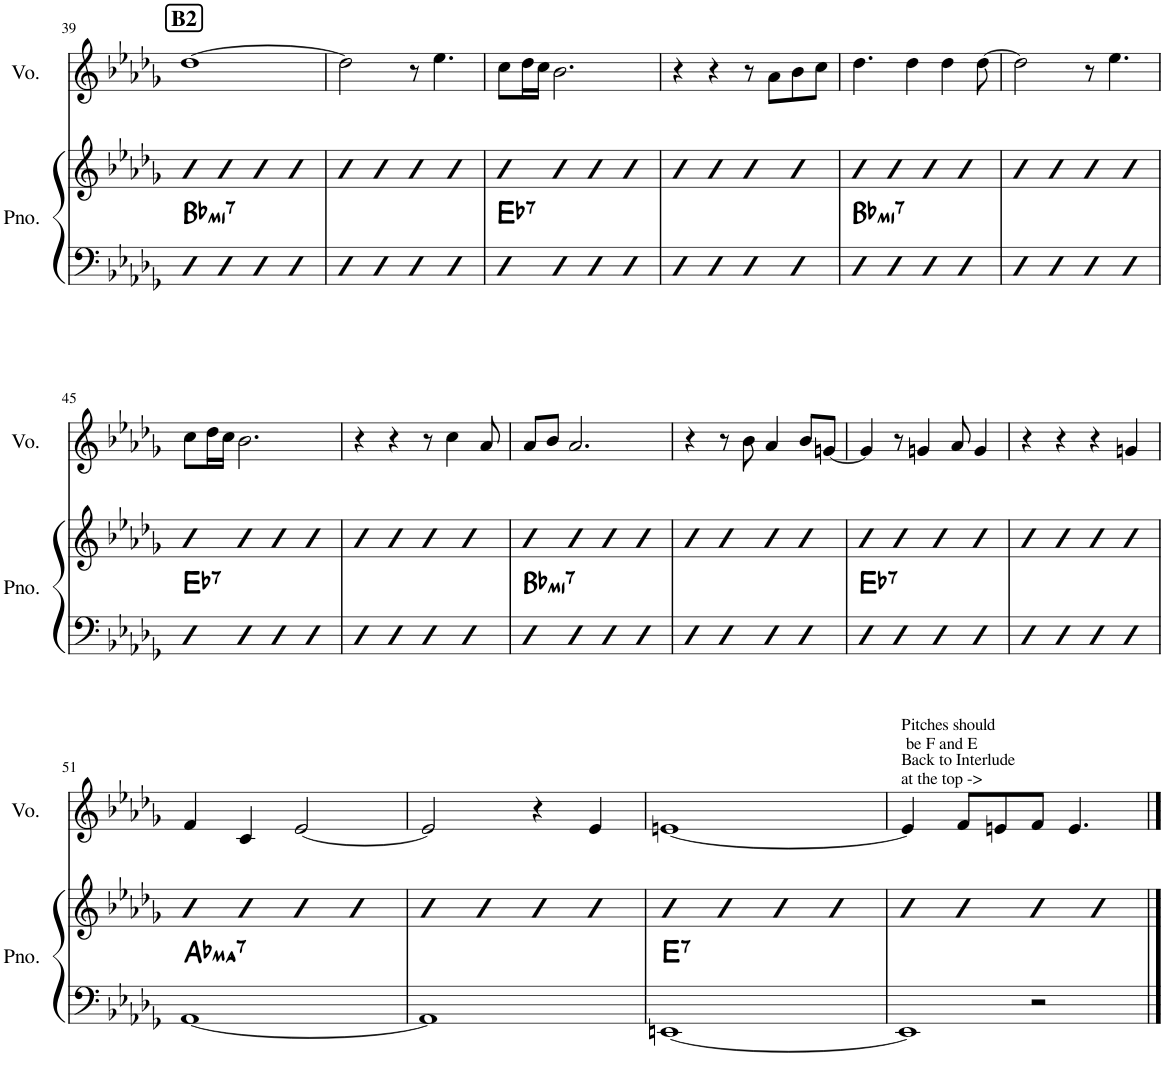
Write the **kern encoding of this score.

**kern	**kern	**harte	**kern
*part2	*part2	*part2	*part1
*staff3	*staff2	*	*staff1
*I"Piano	*	*	*I"Voice
*I'Pno.	*	*	*I'Vo.
!!LO:PB:g=z
*clefF4	*clefG2	*	*clefG2
*k[b-e-a-d-g-]	*k[b-e-a-d-g-]	*	*k[b-e-a-d-g-]
*M7/4	*M7/4	*	*M7/4
=39	=39	=39	=39
!	!	!LO:H:kt=m7	!LO:TX:a:B:t=B2
4D-	4b-	Bb:min7	[1dd-
4D-	4b-	.	.
4D-	4b-	.	.
4D-	4b-	.	.
=40	=40	=40	=40
4D-	4b-	.	2dd-\]
4D-	4b-	.	.
4D-	4b-	.	8r
.	.	.	4.ee-\
4D-	4b-	.	.
=41	=41	=41	=41
!	!	!LO:H:kt=7	!
4D-	4b-	Eb:7	8cc\L
.	.	.	16dd-\L
.	.	.	16cc\JJ
4D-	4b-	.	2.b-\
4D-	4b-	.	.
4D-	4b-	.	.
=42	=42	=42	=42
4D-	4b-	.	4r
4D-	4b-	.	4r
4D-	4b-	.	8r
.	.	.	8a-\L
4D-	4b-	.	8b-\
.	.	.	8cc\J
=43	=43	=43	=43
!	!	!LO:H:kt=m7	!
4D-	4b-	Bb:min7	4.dd-\
4D-	4b-	.	.
.	.	.	4dd-\
4D-	4b-	.	.
.	.	.	4dd-\
4D-	4b-	.	.
.	.	.	[8dd-\
=44	=44	=44	=44
4D-	4b-	.	2dd-\]
4D-	4b-	.	.
4D-	4b-	.	8r
.	.	.	4.ee-\
4D-	4b-	.	.
!!LO:LB:g=z
=45	=45	=45	=45
!	!	!LO:H:kt=7	!
4D-	4b-	Eb:7	8cc\L
.	.	.	16dd-\L
.	.	.	16cc\JJ
4D-	4b-	.	2.b-\
4D-	4b-	.	.
4D-	4b-	.	.
=46	=46	=46	=46
4D-	4b-	.	4r
4D-	4b-	.	4r
4D-	4b-	.	8r
.	.	.	4cc\
4D-	4b-	.	.
.	.	.	8a-/
=47	=47	=47	=47
!	!	!LO:H:kt=m7	!
4D-	4b-	Bb:min7	8a-/L
.	.	.	8b-/J
4D-	4b-	.	2.a-/
4D-	4b-	.	.
4D-	4b-	.	.
=48	=48	=48	=48
4D-	4b-	.	4r
4D-	4b-	.	8r
.	.	.	8b-\
4D-	4b-	.	4a-/
4D-	4b-	.	8b-/L
.	.	.	[8gn/J
=49	=49	=49	=49
!	!	!LO:H:kt=7	!
4D-	4b-	Eb:7	4g/]
4D-	4b-	.	8r
.	.	.	4gn/
4D-	4b-	.	.
.	.	.	8a-/
4D-	4b-	.	4g/
=50	=50	=50	=50
4D-	4b-	.	4r
4D-	4b-	.	4r
4D-	4b-	.	4r
4D-	4b-	.	4gn/
!!LO:LB:g=z
=51	=51	=51	=51
!	!	!LO:H:kt=Maj7	!
[1AA-	4b-	Ab:maj7	4f/
.	4b-	.	4c/
.	4b-	.	[2e-/
.	4b-	.	.
=52	=52	=52	=52
1AA-]	4b-	.	2e-/]
.	4b-	.	.
.	4b-	.	4r
.	4b-	.	4e-/
=53	=53	=53	=53
!	!	!LO:H:kt=7	!
[1EEn	4b-	E:7	[1en
.	4b-	.	.
.	4b-	.	.
.	4b-	.	.
=54	=54	=54	=54
!	!	!	!LO:TX:a:t=Back to Interlude
!	!	!	!LO:TX:a:t=at the top ->
!	!	!	!LO:TX:a:t=Pitches should
!	!	!	!LO:TX:a:t=be F and E
1EE]	4b-	.	4e/]
.	4b-	.	8f/L
.	.	.	8en/
.	4b-	.	8f/J
.	.	.	4.e/
.	4b-	.	.
2r	2ryy	.	2ryy
==	==	==	==
*-	*-	*-	*-
